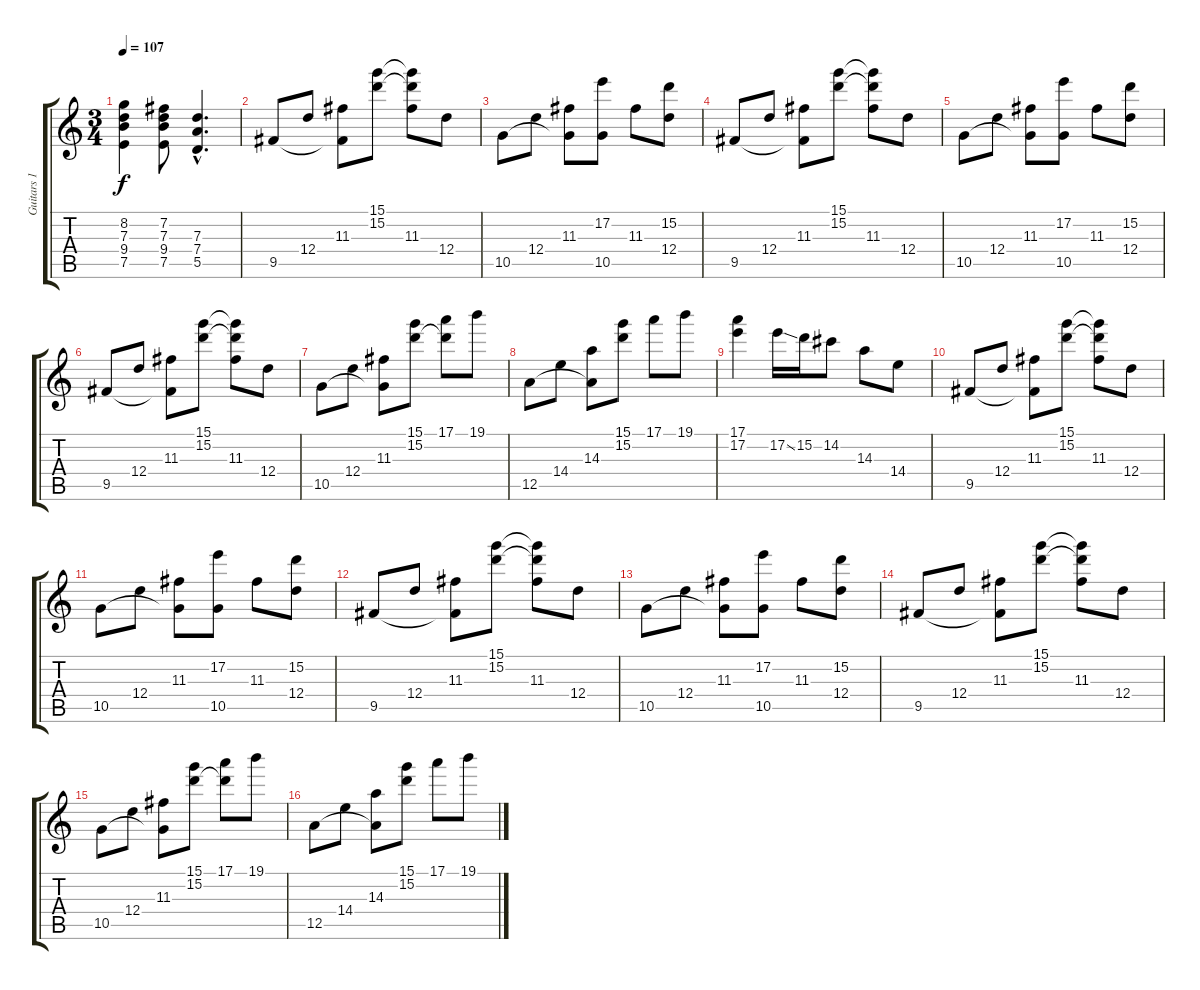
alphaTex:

\track ("Guitars 1" "Guitars 1") {instrument acousticguitarnylon}
\staff {score tabs}
\tuning (E4 B3 G3 D3 A2 E2) {hide}
\ts (3 4)
\tempo 107
\clef g2
\ks c
(8.2 7.3 9.4 7.5).4{dy f} (7.2 7.3 9.4 7.5).8 (7.3{hac} 7.4{hac} 5.5{hac}).4{d} |
9.5.8 12.4.8 (11.3 9.5{t}).8 (15.1 15.2).8 (15.1{t} 15.2{t} 11.3).8 12.4.8 |
10.5.8 12.4.8 (11.3 10.5{t}).8 (17.2 10.5).8 11.3.8 (15.2 12.4).8 |
9.5.8 12.4.8 (11.3 9.5{t}).8 (15.1 15.2).8 (15.1{t} 15.2{t} 11.3).8 12.4.8 |
10.5.8 12.4.8 (11.3 10.5{t}).8 (17.2 10.5).8 11.3.8 (15.2 12.4).8 |
9.5.8 12.4.8 (11.3 9.5{t}).8 (15.1 15.2).8 (15.1{t} 15.2{t} 11.3).8 12.4.8 |
10.5.8 12.4.8 (11.3 10.5{t}).8 (15.1 15.2).8 (17.1 15.2{t}).8 19.1.8 |
12.5.8 14.4.8 (14.3 12.5{t}).8 (15.1 15.2).8 17.1.8 19.1.8 |
(17.1 17.2).4 17.2{ss}.16 15.2.16 14.2.8 14.3.8 14.4.8 |
9.5.8 12.4.8 (11.3 9.5{t}).8 (15.1 15.2).8 (15.1{t} 15.2{t} 11.3).8 12.4.8 |
10.5.8 12.4.8 (11.3 10.5{t}).8 (17.2 10.5).8 11.3.8 (15.2 12.4).8 |
9.5.8 12.4.8 (11.3 9.5{t}).8 (15.1 15.2).8 (15.1{t} 15.2{t} 11.3).8 12.4.8 |
10.5.8 12.4.8 (11.3 10.5{t}).8 (17.2 10.5).8 11.3.8 (15.2 12.4).8 |
9.5.8 12.4.8 (11.3 9.5{t}).8 (15.1 15.2).8 (15.1{t} 15.2{t} 11.3).8 12.4.8 |
10.5.8 12.4.8 (11.3 10.5{t}).8 (15.1 15.2).8 (17.1 15.2{t}).8 19.1.8 |
12.5.8 14.4.8 (14.3 12.5{t}).8 (15.1 15.2).8 17.1.8 19.1.8
